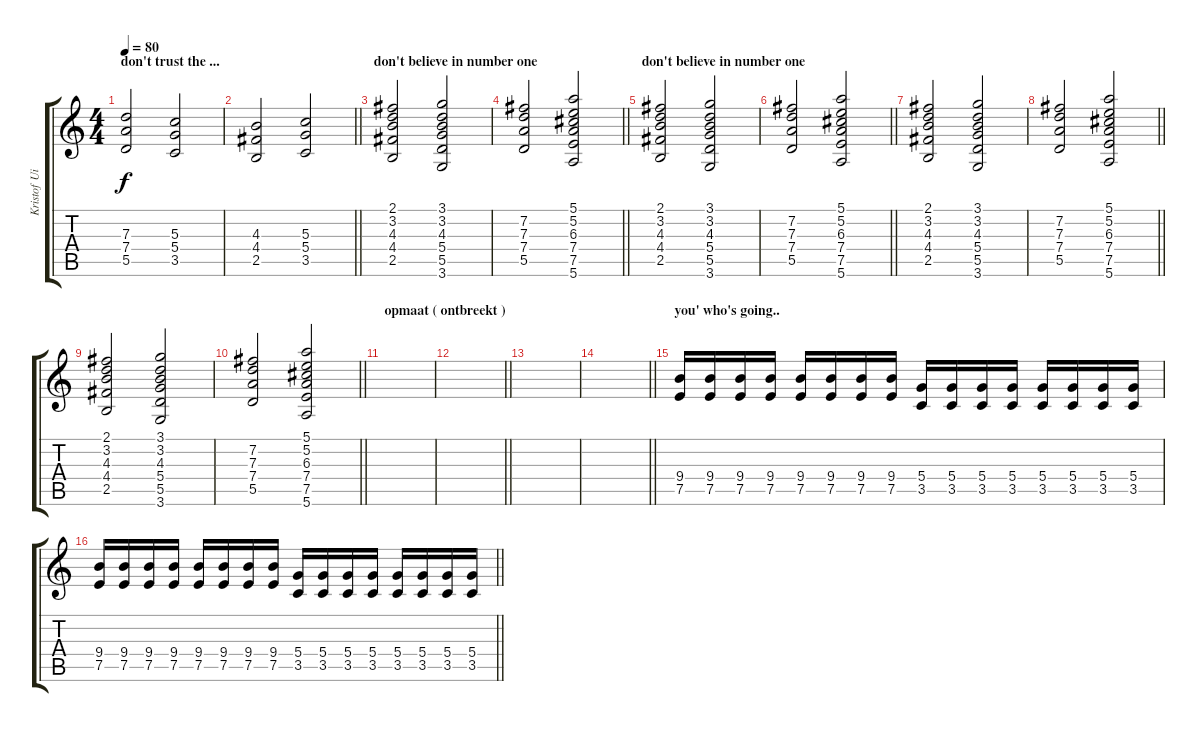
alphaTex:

\track ("Kristof Uittebroek" "Kristof Ui") {instrument electricguitarjazz}
\staff {score tabs}
\tuning (E4 B3 G3 D3 A2 E2) {hide}
\ts (4 4)
\section ("" "don't trust the ...")
\tempo 80
\clef g2
\ks c
(7.3 7.4 5.5).2{dy f} (5.3 5.4 3.5).2 |
\barLineRight lightlight
(4.3 4.4 2.5).2 (5.3 5.4 3.5).2 |
\section ("" "don't believe in number one")
(2.1 3.2 4.3 4.4 2.5).2 (3.1 3.2 4.3 5.4 5.5 3.6).2 |
\barLineRight lightlight
(7.2 7.3 7.4 5.5).2 (5.1 5.2 6.3 7.4 7.5 5.6).2 |
\section ("" "don't believe in number one")
(2.1 3.2 4.3 4.4 2.5).2 (3.1 3.2 4.3 5.4 5.5 3.6).2 |
\barLineRight lightlight
(7.2 7.3 7.4 5.5).2 (5.1 5.2 6.3 7.4 7.5 5.6).2 |
(2.1 3.2 4.3 4.4 2.5).2 (3.1 3.2 4.3 5.4 5.5 3.6).2 |
\barLineRight lightlight
(7.2 7.3 7.4 5.5).2 (5.1 5.2 6.3 7.4 7.5 5.6).2 |
(2.1 3.2 4.3 4.4 2.5).2 (3.1 3.2 4.3 5.4 5.5 3.6).2 |
\barLineRight lightlight
(7.2 7.3 7.4 5.5).2 (5.1 5.2 6.3 7.4 7.5 5.6).2 |
\section ("" "opmaat ( ontbreekt )")
|
\barLineRight lightlight
|
|
\barLineRight lightlight
|
\section ("" "you' who's going..")
(9.4 7.5).16 (9.4 7.5).16 (9.4 7.5).16 (9.4 7.5).16 (9.4 7.5).16 (9.4 7.5).16 (9.4 7.5).16 (9.4 7.5).16 (5.4 3.5).16 (5.4 3.5).16 (5.4 3.5).16 (5.4 3.5).16 (5.4 3.5).16 (5.4 3.5).16 (5.4 3.5).16 (5.4 3.5).16 |
\barLineRight lightlight
(9.4 7.5).16 (9.4 7.5).16 (9.4 7.5).16 (9.4 7.5).16 (9.4 7.5).16 (9.4 7.5).16 (9.4 7.5).16 (9.4 7.5).16 (5.4 3.5).16 (5.4 3.5).16 (5.4 3.5).16 (5.4 3.5).16 (5.4 3.5).16 (5.4 3.5).16 (5.4 3.5).16 (5.4 3.5).16
